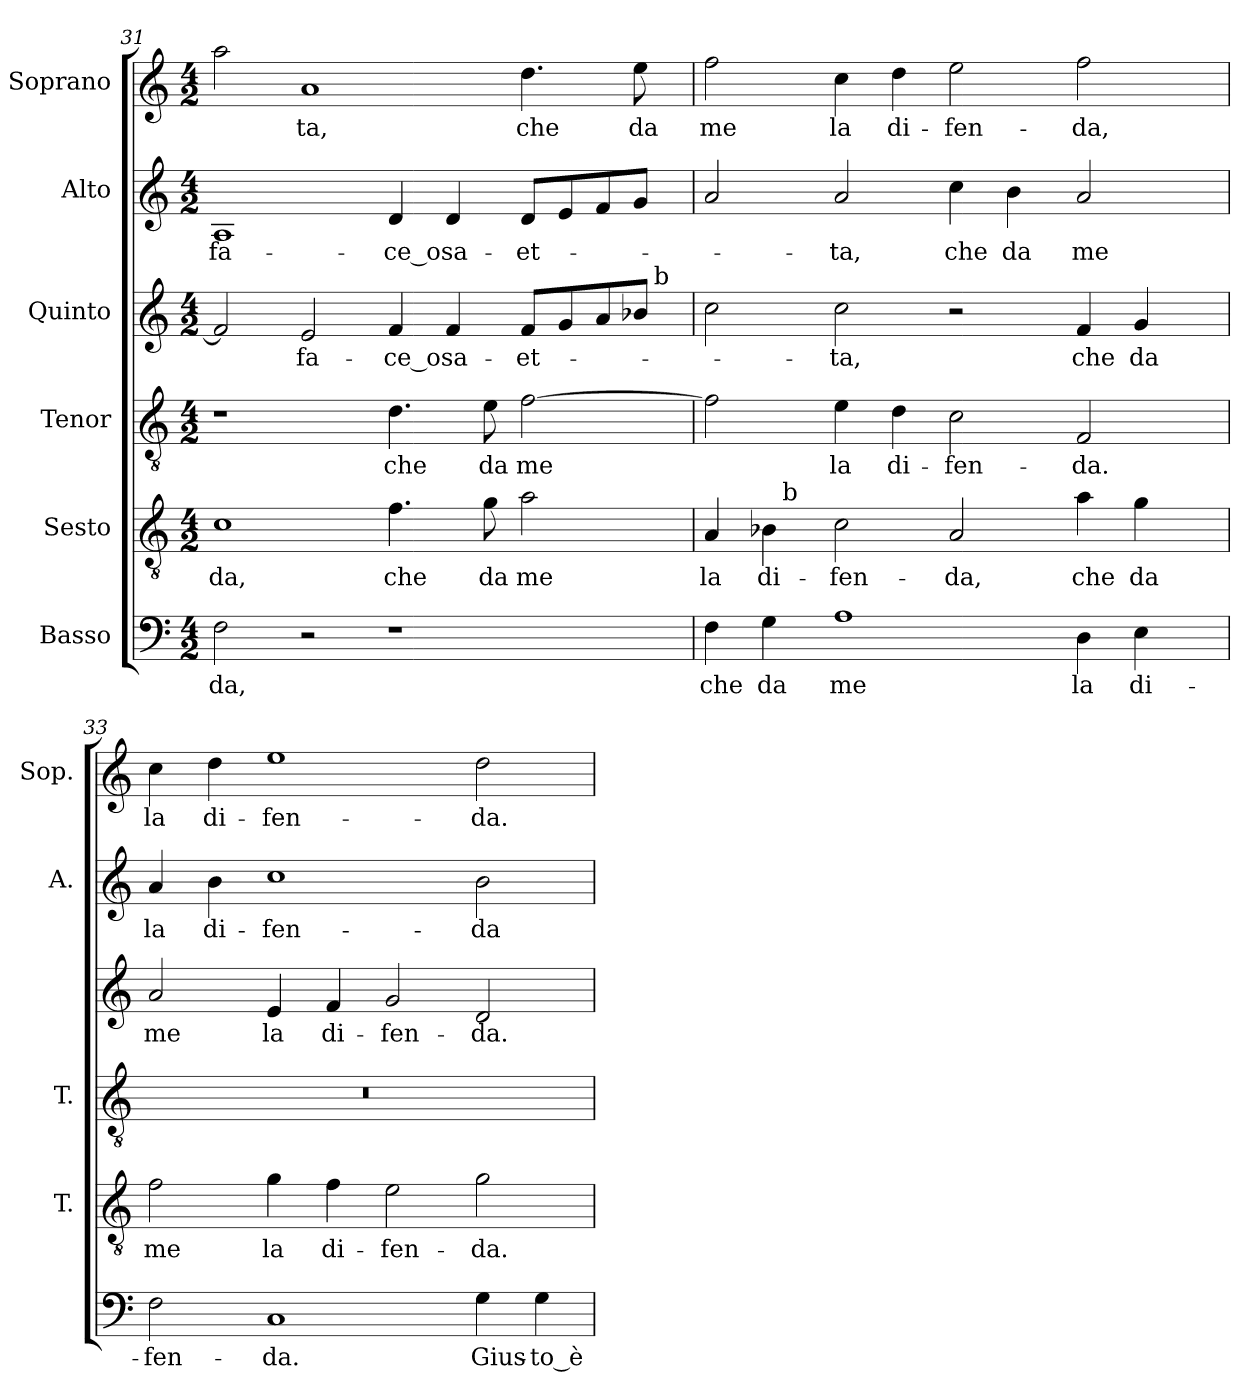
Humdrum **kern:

**kern	**text	**kern	**text	**kern	**text	**kern	**text	**kern	**text	**kern	**text
*part6	*part6	*part5	*part5	*part4	*part4	*part3	*part3	*part2	*part2	*part1	*part1
*staff6	*staff6	*staff5	*staff5	*staff4	*staff4	*staff3	*staff3	*staff2	*staff2	*staff1	*staff1
*I"Basso	*	*I"Sesto	*	*I"Tenor	*	*I"Quinto	*	*I"Alto	*	*I"Soprano	*
*	*	*I'T.	*	*I'T.	*	*	*	*I'A.	*	*I'Sop.	*
*clefF4	*	*clefGv2	*	*clefGv2	*	*clefG2	*	*clefG2	*	*clefG2	*
*	*	*ITrd7c12	*	*ITrd7c12	*	*	*	*	*	*	*
*k[]	*	*k[]	*	*k[]	*	*k[]	*	*k[]	*	*k[]	*
*C:	*	*C:	*	*C:	*	*C:	*	*C:	*	*C:	*
*M4/2	*	*M4/2	*	*M4/2	*	*M4/2	*	*M4/2	*	*M4/2	*
=31	=31	=31	=31	=31	=31	=31	=31	=31	=31	=31	=31
!	!LO:LY:b:color=#000000	!	!	!	!	!	!	!	!	!	!
!	!	!	!LO:LY:b:color=#000000	!	!	!	!	!	!	!	!
!	!	!	!	!	!	!	!	!	!LO:LY:b:color=#000000	!	!
*	*	*	*	*	*	*^	*	*	*	*	*
2Fi\	-da,	1Ci	-da,	1r	.	2fi/]	1ryy	.	1Ai	fa-	2aai\	.
!	!	!	!	!	!	!	!	!LO:LY:b:color=#000000	!	!	!	!
!	!	!	!	!	!	!	!	!	!	!	!	!LO:LY:b:color=#000000
2r	.	.	.	.	.	2ei/	.	fa-	.	.	1ai	-ta,
!	!	!	!LO:LY:b:color=#000000	!	!	!	!	!	!	!	!	!
!	!	!	!	!	!LO:LY:b:color=#000000	!	!	!	!	!	!	!
!	!	!	!	!	!	!	!	!LO:LY:b:color=#000000	!	!	!	!
!	!	!	!	!	!	!	!	!	!	!LO:LY:b:color=#000000	!	!
1r	.	4.Fi\	che	4.Di\	che	4fi/	2ryy	-ce_o	4di/	-ce_o	.	.
!	!	!	!	!	!	!	!	!LO:LY:b:color=#000000	!	!	!	!
!	!	!	!	!	!	!	!	!	!	!LO:LY:b:color=#000000	!	!
.	.	.	.	.	.	4fi/	.	sa-	4di/	sa-	.	.
!	!	!	!LO:LY:b:color=#000000	!	!	!	!	!	!	!	!	!
!	!	!	!	!	!LO:LY:b:color=#000000	!	!	!	!	!	!	!
.	.	8Gi\	da	8Ei\	da	.	.	.	.	.	.	.
!	!	!	!LO:LY:b:color=#000000	!	!	!	!	!	!	!	!	!
!	!	!	!	!	!LO:LY:b:color=#000000	!	!	!	!	!	!	!
!	!	!	!	!	!	!	!	!LO:LY:b:color=#000000	!	!	!	!
!	!	!	!	!	!	!	!	!	!	!LO:LY:b:color=#000000	!	!
!	!	!	!	!	!	!	!	!	!	!	!	!LO:LY:b:color=#000000
.	.	2Ai\	me	[2Fi\	me	8fi/L	4ryy	-et-	8di/L	-et-	4.ddi\	che
.	.	.	.	.	.	8gi/	.	.	8ei/	.	.	.
.	.	.	.	.	.	8ai/	8ryy	.	8fi/	.	.	.
!	!	!	!	!	!	!	!	!	!	!	!	!LO:LY:b:color=#000000
.	.	.	.	.	.	8b-i/J	32ryy	.	8gi/J	.	8eei\	da
.	.	.	.	.	.	.	256ryy	.	.	.	.	.
!	!	!	!	!	!	!	!LO:TX:a:t=b	!	!	!	!	!
.	.	.	.	.	.	.	16ryy	.	.	.	.	.
.	.	.	.	.	.	.	64..ryy	.	.	.	.	.
*	*	*	*	*	*	*v	*v	*	*	*	*	*
=32	=32	=32	=32	=32	=32	=32	=32	=32	=32	=32	=32
*	*	*	*	*	*	*^	*	*	*	*	*
!	!LO:LY:b:color=#000000	!	!	!	!	!	!	!	!	!	!	!
*	*	*	*	*	*	*v	*v	*	*	*	*	*
*	*	*	*	*	*	*^	*	*	*	*	*
!	!	!	!LO:LY:b:color=#000000	!	!	!	!	!	!	!	!	!
*	*	*	*	*	*	*v	*v	*	*	*	*	*
*	*	*	*	*	*	*^	*	*	*	*	*
!	!	!	!	!	!	!	!	!	!	!	!	!LO:LY:b:color=#000000
*	*	*^	*	*	*	*v	*v	*	*	*	*	*
4Fi\	che	4AAi/	4ryy	la	2Fi\]	.	2cci\	.	2ai/	.	2ffi\	me
!	!LO:LY:b:color=#000000	!	!	!	!	!	!	!	!	!	!	!
!	!	!	!	!LO:LY:b:color=#000000	!	!	!	!	!	!	!	!
4Gi\	da	4BB-i\	32ryy	di-	.	.	.	.	.	.	.	.
.	.	.	256ryy	.	.	.	.	.	.	.	.	.
!	!	!	!LO:TX:a:t=b	!	!	!	!	!	!	!	!	!
.	.	.	1ryy	.	.	.	.	.	.	.	.	.
!	!LO:LY:b:color=#000000	!	!	!	!	!	!	!	!	!	!	!
!	!	!	!	!LO:LY:b:color=#000000	!	!	!	!	!	!	!	!
!	!	!	!	!	!	!LO:LY:b:color=#000000	!	!	!	!	!	!
!	!	!	!	!	!	!	!	!LO:LY:b:color=#000000	!	!	!	!
!	!	!	!	!	!	!	!	!	!	!LO:LY:b:color=#000000	!	!
!	!	!	!	!	!	!	!	!	!	!	!	!LO:LY:b:color=#000000
1Ai	me	2Ci\	.	-fen-	4Ei\	la	2cci\	-ta,	2ai/	-ta,	4cci\	la
!	!	!	!	!	!	!LO:LY:b:color=#000000	!	!	!	!	!	!
!	!	!	!	!	!	!	!	!	!	!	!	!LO:LY:b:color=#000000
.	.	.	.	.	4Di\	di-	.	.	.	.	4ddi\	di-
!	!	!	!	!LO:LY:b:color=#000000	!	!	!	!	!	!	!	!
!	!	!	!	!	!	!LO:LY:b:color=#000000	!	!	!	!	!	!
!	!	!	!	!	!	!	!	!	!	!LO:LY:b:color=#000000	!	!
!	!	!	!	!	!	!	!	!	!	!	!	!LO:LY:b:color=#000000
.	.	2AAi/	.	-da,	2Ci\	-fen-	2r	.	4cci\	che	2eei\	-fen-
!	!	!	!	!	!	!	!	!	!	!LO:LY:b:color=#000000	!	!
.	.	.	.	.	.	.	.	.	4bi\	da	.	.
.	.	.	2ryy	.	.	.	.	.	.	.	.	.
!	!LO:LY:b:color=#000000	!	!	!	!	!	!	!	!	!	!	!
!	!	!	!	!LO:LY:b:color=#000000	!	!	!	!	!	!	!	!
!	!	!	!	!	!	!LO:LY:b:color=#000000	!	!	!	!	!	!
!	!	!	!	!	!	!	!	!LO:LY:b:color=#000000	!	!	!	!
!	!	!	!	!	!	!	!	!	!	!LO:LY:b:color=#000000	!	!
!	!	!	!	!	!	!	!	!	!	!	!	!LO:LY:b:color=#000000
4Di\	la	4Ai\	.	che	2FFi/	-da.	4fi/	che	2ai/	me	2ffi\	-da,
!	!LO:LY:b:color=#000000	!	!	!	!	!	!	!	!	!	!	!
!	!	!	!	!LO:LY:b:color=#000000	!	!	!	!	!	!	!	!
!	!	!	!	!	!	!	!	!LO:LY:b:color=#000000	!	!	!	!
4Ei\	di-	4Gi\	.	da	.	.	4gi/	da	.	.	.	.
.	.	.	8ryy	.	.	.	.	.	.	.	.	.
.	.	.	16ryy	.	.	.	.	.	.	.	.	.
.	.	.	64..ryy	.	.	.	.	.	.	.	.	.
*	*	*v	*v	*	*	*	*	*	*	*	*	*
!!LO:LB:g=z
=33	=33	=33	=33	=33	=33	=33	=33	=33	=33	=33	=33
*	*	*^	*	*	*	*	*	*	*	*	*
!	!LO:LY:b:color=#000000	!	!	!	!	!	!	!	!	!	!	!
*	*	*v	*v	*	*	*	*	*	*	*	*	*
*	*	*^	*	*	*	*	*	*	*	*	*
!	!	!	!	!LO:LY:b:color=#000000	!LO:N:vis=1	!	!	!	!	!	!	!
*	*	*v	*v	*	*	*	*	*	*	*	*	*
*	*	*^	*	*	*	*	*	*	*	*	*
!	!	!	!	!	!	!	!	!LO:LY:b:color=#000000	!	!	!	!
*	*	*v	*v	*	*	*	*	*	*	*	*	*
*	*	*^	*	*	*	*	*	*	*	*	*
!	!	!	!	!	!	!	!	!	!	!LO:LY:b:color=#000000	!	!
*	*	*v	*v	*	*	*	*	*	*	*	*	*
*	*	*^	*	*	*	*	*	*	*	*	*
!	!	!	!	!	!	!	!	!	!	!	!	!LO:LY:b:color=#000000
*	*	*v	*v	*	*	*	*	*	*	*	*	*
2Fi\	-fen-	2Fi\	me	0r	.	2ai/	me	4ai/	la	4cci\	la
!	!	!	!	!	!	!	!	!	!LO:LY:b:color=#000000	!	!
!	!	!	!	!	!	!	!	!	!	!	!LO:LY:b:color=#000000
.	.	.	.	.	.	.	.	4bi\	di-	4ddi\	di-
!	!LO:LY:b:color=#000000	!	!	!	!	!	!	!	!	!	!
!	!	!	!LO:LY:b:color=#000000	!	!	!	!	!	!	!	!
!	!	!	!	!	!	!	!LO:LY:b:color=#000000	!	!	!	!
!	!	!	!	!	!	!	!	!	!LO:LY:b:color=#000000	!	!
!	!	!	!	!	!	!	!	!	!	!	!LO:LY:b:color=#000000
1Ci	-da.	4Gi\	la	.	.	4ei/	la	1cci	-fen-	1eei	-fen-
!	!	!	!LO:LY:b:color=#000000	!	!	!	!	!	!	!	!
!	!	!	!	!	!	!	!LO:LY:b:color=#000000	!	!	!	!
.	.	4Fi\	di-	.	.	4fi/	di-	.	.	.	.
!	!	!	!LO:LY:b:color=#000000	!	!	!	!	!	!	!	!
!	!	!	!	!	!	!	!LO:LY:b:color=#000000	!	!	!	!
.	.	2Ei\	-fen-	.	.	2gi/	-fen-	.	.	.	.
!	!LO:LY:b:color=#000000	!	!	!	!	!	!	!	!	!	!
!	!	!	!LO:LY:b:color=#000000	!	!	!	!	!	!	!	!
!	!	!	!	!	!	!	!LO:LY:b:color=#000000	!	!	!	!
!	!	!	!	!	!	!	!	!	!LO:LY:b:color=#000000	!	!
!	!	!	!	!	!	!	!	!	!	!	!LO:LY:b:color=#000000
4Gi\	Gius-	2Gi\	-da.	.	.	2di/	-da.	2bi\	-da	2ddi\	-da.
!	!LO:LY:b:color=#000000	!	!	!	!	!	!	!	!	!	!
4Gi\	-to_è	.	.	.	.	.	.	.	.	.	.
=	=	=	=	=	=	=	=	=	=	=	=
*-	*-	*-	*-	*-	*-	*-	*-	*-	*-	*-	*-
